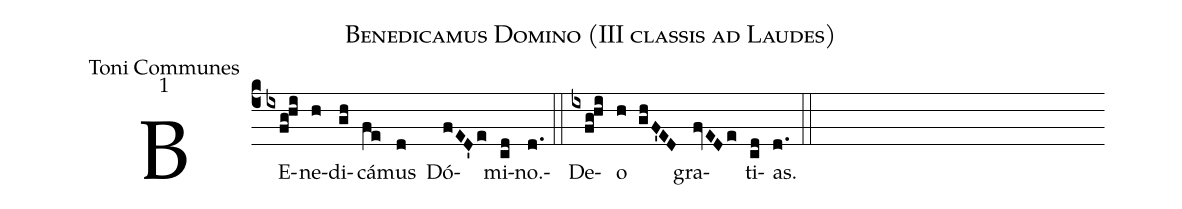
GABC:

name:Benedicamus Domino (III classis ad Laudes);
office-part:Toni Communes;
mode:1;
%%
(c4)
BE(ixfg!hi)ne(h)di(gh)cá(fe)mus(d) Dó(fED'e)mi(cd)no.(d.)(::) De(ixfg!hi)o(h ghF'ED) gra(fvEDe)ti(cd)as.(d.) (::)
